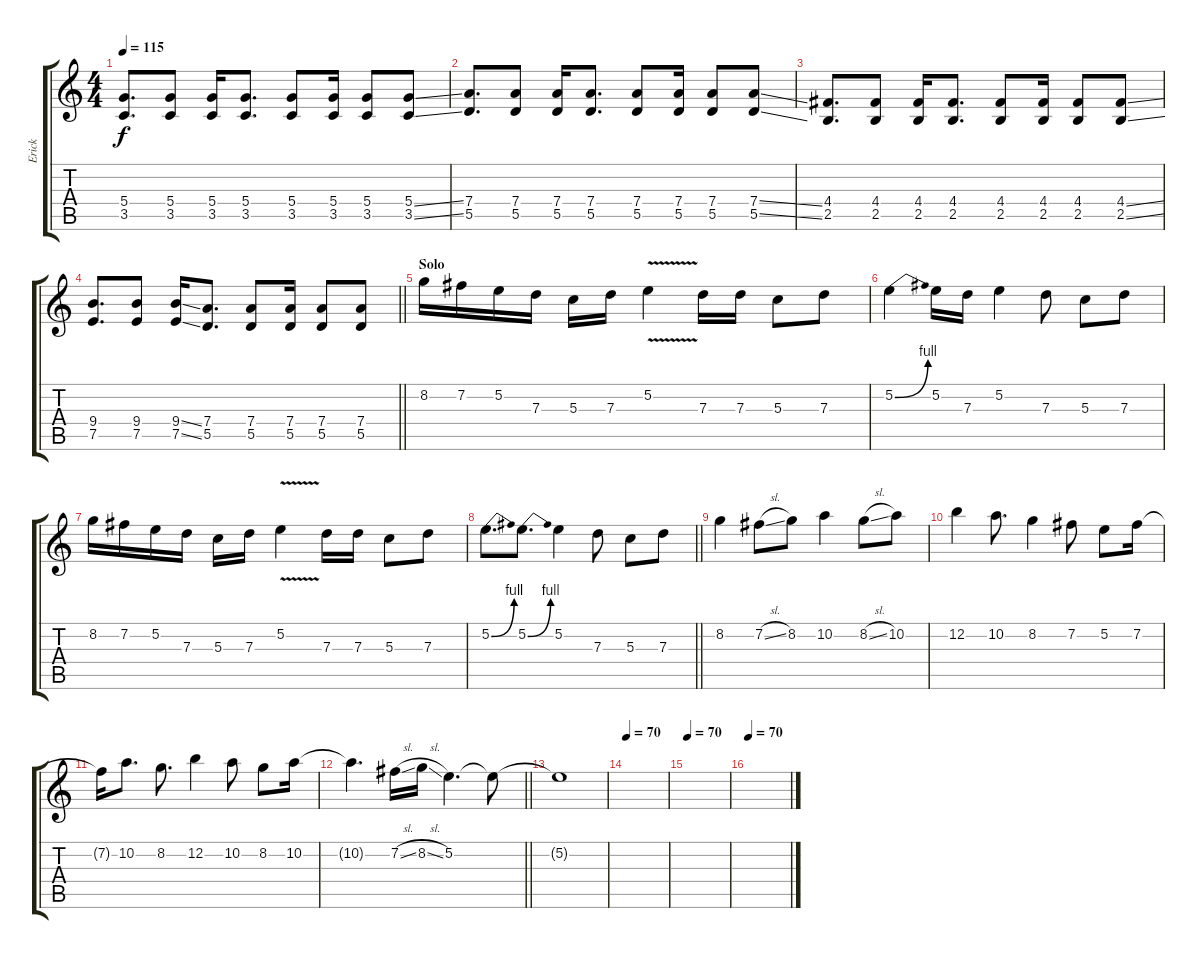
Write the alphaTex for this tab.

\track ("Erick" "Erick") {instrument distortionguitar}
\staff {score tabs}
\tuning (E4 B3 G3 D3 A2 E2) {hide}
\ts (4 4)
\tempo 115
\clef g2
\ks c
(5.4 3.5).8{d dy f} (5.4 3.5).8 (5.4 3.5).16 (5.4 3.5).8{d} (5.4 3.5).8 (5.4 3.5).16 (5.4 3.5).8 (5.4{ss} 3.5{ss}).8 |
(7.4 5.5).8{d} (7.4 5.5).8 (7.4 5.5).16 (7.4 5.5).8{d} (7.4 5.5).8 (7.4 5.5).16 (7.4 5.5).8 (7.4{ss} 5.5{ss}).8 |
(4.4 2.5).8{d} (4.4 2.5).8 (4.4 2.5).16 (4.4 2.5).8{d} (4.4 2.5).8 (4.4 2.5).16 (4.4 2.5).8 (4.4{ss} 2.5{ss}).8 |
\barLineRight lightlight
(9.4 7.5).8{d} (9.4 7.5).8 (9.4{ss} 7.5{ss}).16 (7.4 5.5).8{d} (7.4 5.5).8 (7.4 5.5).16 (7.4 5.5).8 (7.4 5.5).8 |
\section ("" "Solo")
8.2.16{volume 16 instrument distortionguitar} 7.2.16 5.2.16 7.3.16 5.3.16 7.3.16 5.2{v}.4 7.3.16 7.3.16 5.3.8 7.3.8 |
5.2{be (bend 0 0 60 4)}.4 5.2.16 7.3.16 5.2.4 7.3.8 5.3.8 7.3.8 |
8.2.16 7.2.16 5.2.16 7.3.16 5.3.16 7.3.16 5.2{v}.4 7.3.16 7.3.16 5.3.8 7.3.8 |
\barLineRight lightlight
5.2{be (bend 0 0 60 4)}.8{d} 5.2{be (bend 0 0 60 4)}.8{d} 5.2.4 7.3.8 5.3.8 7.3.8 |
8.2.4 7.2{sl}.8 8.2.8 10.2.4 8.2{sl}.8 10.2.8 |
12.2.4 10.2.8{d} 8.2.4 7.2.8 5.2.8 7.2.16 |
7.2{t}.16 10.2.8{d} 8.2.8{d} 12.2.4 10.2.8 8.2.8 10.2.16 |
\barLineRight lightlight
10.2{t}.4{d} 7.2{sl}.16 8.2{sl}.16 5.2.4{d} 5.2{t}.8 |
5.2{t}.1{volume 6 instrument acousticguitarsteel} |
\tempo 70
|
\tempo 70
|
\tempo 70
